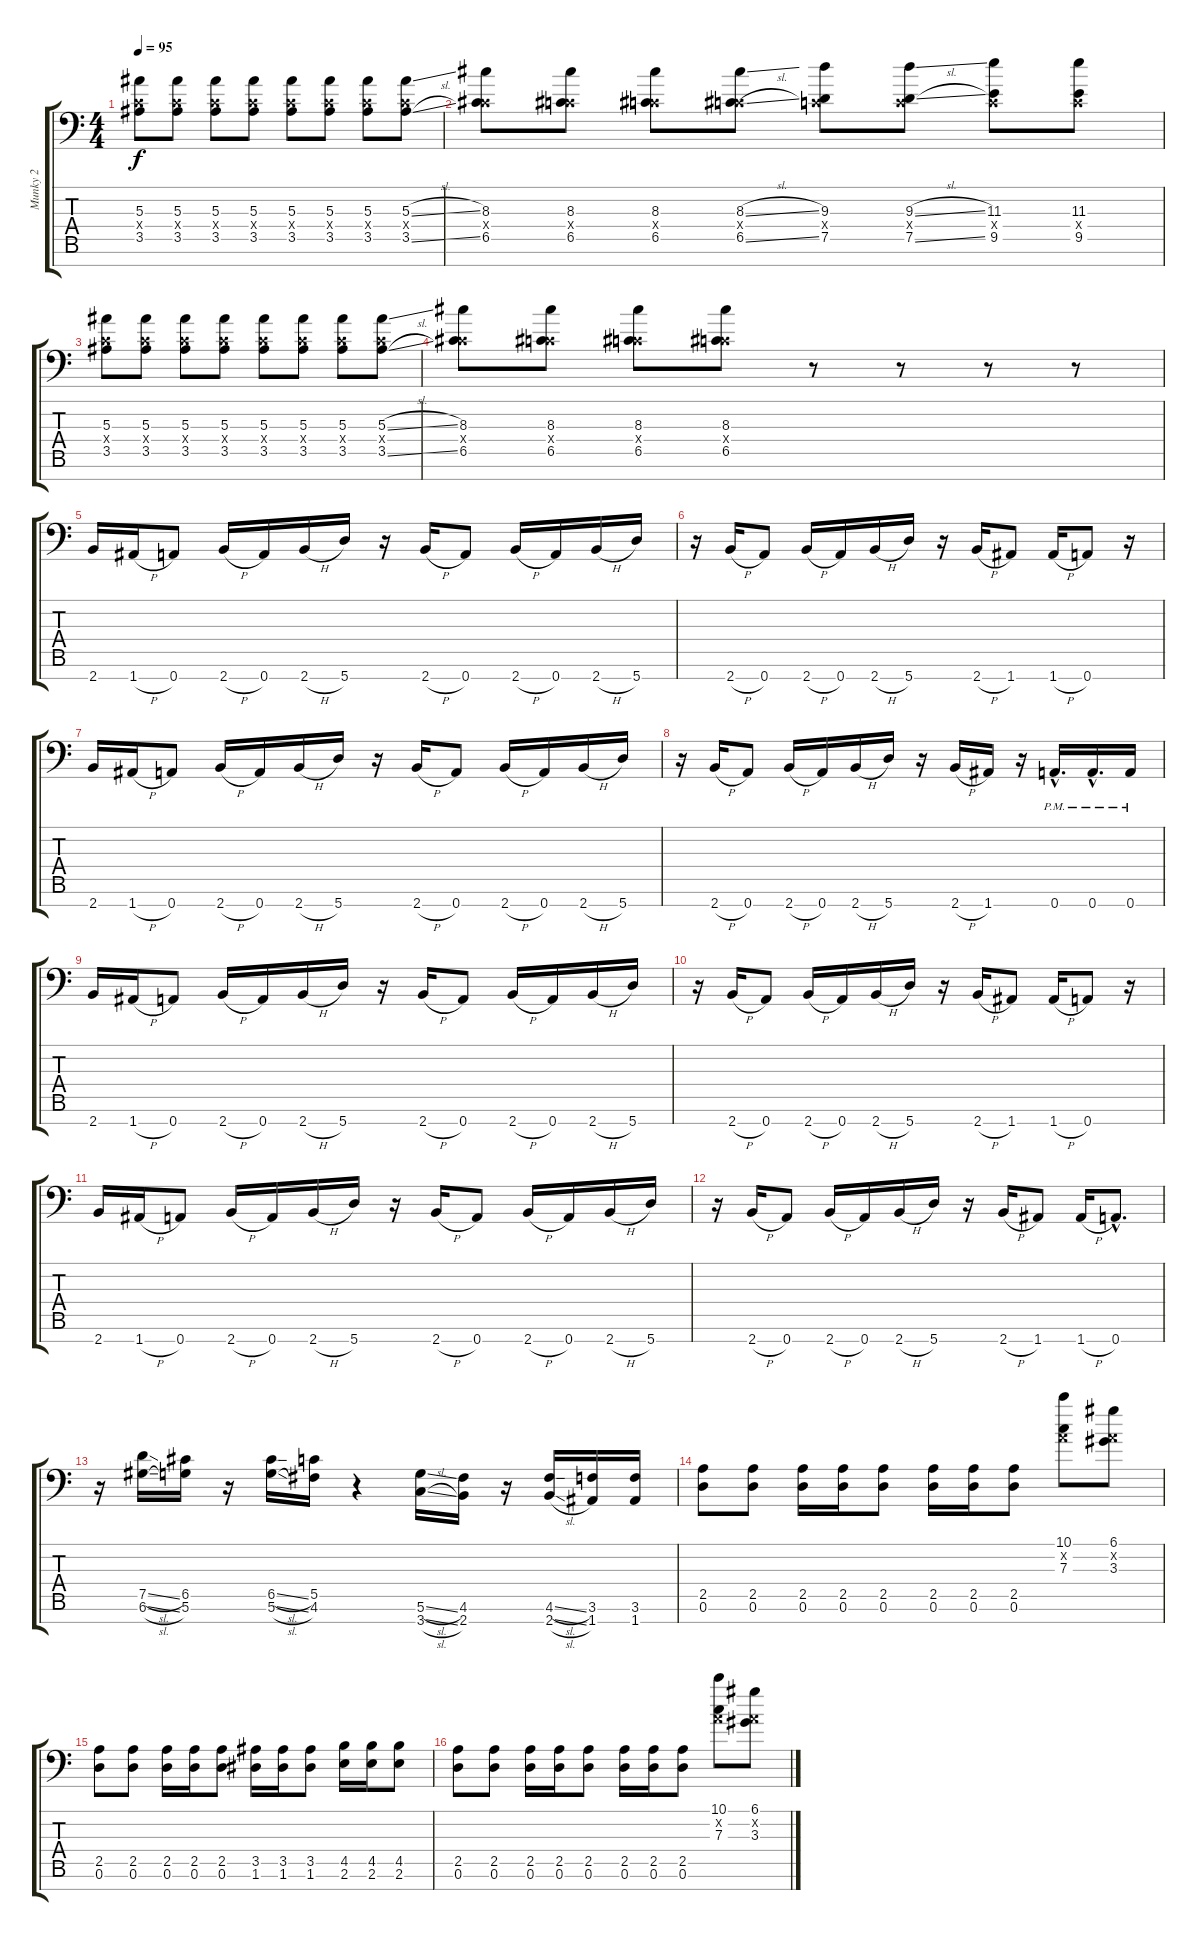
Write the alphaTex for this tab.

\track ("Munky 2" "Munky 2") {instrument overdrivenguitar}
\staff {score tabs}
\tuning (D4 A3 F3 C3 G2 D2 A1) {hide}
\ts (4 4)
\tempo 95
\clef f4
\ks c
(5.3 0.4{x} 3.5).8{dy f} (5.3 0.4{x} 3.5).8 (5.3 0.4{x} 3.5).8 (5.3 0.4{x} 3.5).8 (5.3 0.4{x} 3.5).8 (5.3 0.4{x} 3.5).8 (5.3 0.4{x} 3.5).8 (5.3{sl} 0.4{x} 3.5{sl}).8 |
(8.3 0.4{x} 6.5).8 (8.3 0.4{x} 6.5).8 (8.3 0.4{x} 6.5).8 (8.3{sl} 0.4{x} 6.5{sl}).8 (9.3 0.4{x} 7.5).8 (9.3{sl} 0.4{x} 7.5{sl}).8 (11.3 0.4{x} 9.5).8 (11.3 0.4{x} 9.5).8 |
(5.3 0.4{x} 3.5).8 (5.3 0.4{x} 3.5).8 (5.3 0.4{x} 3.5).8 (5.3 0.4{x} 3.5).8 (5.3 0.4{x} 3.5).8 (5.3 0.4{x} 3.5).8 (5.3 0.4{x} 3.5).8 (5.3{sl} 0.4{x} 3.5{sl}).8 |
(8.3 0.4{x} 6.5).8 (8.3 0.4{x} 6.5).8 (8.3 0.4{x} 6.5).8 (8.3 0.4{x} 6.5).8 r.8 r.8 r.8 r.8 |
2.7.16 1.7{h}.16 0.7.8 2.7{h}.16 0.7.16 2.7{h}.16 5.7.16 r.16 2.7{h}.16 0.7.8 2.7{h}.16 0.7.16 2.7{h}.16 5.7.16 |
r.16 2.7{h}.16 0.7.8 2.7{h}.16 0.7.16 2.7{h}.16 5.7.16 r.16 2.7{h}.16 1.7.8 1.7{h}.16 0.7.8 r.16 |
2.7.16 1.7{h}.16 0.7.8 2.7{h}.16 0.7.16 2.7{h}.16 5.7.16 r.16 2.7{h}.16 0.7.8 2.7{h}.16 0.7.16 2.7{h}.16 5.7.16 |
r.16 2.7{h}.16 0.7.8 2.7{h}.16 0.7.16 2.7{h}.16 5.7.16 r.16 2.7{h}.16 1.7.16 r.16 0.7{hac pm}.16{d} 0.7{hac pm}.16{d} 0.7{pm}.16 |
2.7.16 1.7{h}.16 0.7.8 2.7{h}.16 0.7.16 2.7{h}.16 5.7.16 r.16 2.7{h}.16 0.7.8 2.7{h}.16 0.7.16 2.7{h}.16 5.7.16 |
r.16 2.7{h}.16 0.7.8 2.7{h}.16 0.7.16 2.7{h}.16 5.7.16 r.16 2.7{h}.16 1.7.8 1.7{h}.16 0.7.8 r.16 |
2.7.16 1.7{h}.16 0.7.8 2.7{h}.16 0.7.16 2.7{h}.16 5.7.16 r.16 2.7{h}.16 0.7.8 2.7{h}.16 0.7.16 2.7{h}.16 5.7.16 |
r.16 2.7{h}.16 0.7.8 2.7{h}.16 0.7.16 2.7{h}.16 5.7.16 r.16 2.7{h}.16 1.7.8 1.7{h}.16 0.7{hac}.8{d} |
r.16 (7.5{sl} 6.6{sl}).16 (6.5 5.6).16 r.16 (6.5{sl} 5.6{sl}).16 (5.5 4.6).16 r.4 (5.6{sl} 3.7{sl}).16 (4.6 2.7).16 r.16 (4.6{sl} 2.7{sl}).16 (3.6 1.7).16 (3.6 1.7).16 |
(2.5 0.6).8 (2.5 0.6).8 (2.5 0.6).16 (2.5 0.6).16 (2.5 0.6).8 (2.5 0.6).16 (2.5 0.6).16 (2.5 0.6).8 (10.1 0.2{x} 7.3).8 (6.1 0.2{x} 3.3).8 |
(2.5 0.6).8 (2.5 0.6).8 (2.5 0.6).16 (2.5 0.6).16 (2.5 0.6).8 (3.5 1.6).16 (3.5 1.6).16 (3.5 1.6).8 (4.5 2.6).16 (4.5 2.6).16 (4.5 2.6).8 |
(2.5 0.6).8 (2.5 0.6).8 (2.5 0.6).16 (2.5 0.6).16 (2.5 0.6).8 (2.5 0.6).16 (2.5 0.6).16 (2.5 0.6).8 (10.1 0.2{x} 7.3).8 (6.1 0.2{x} 3.3).8
